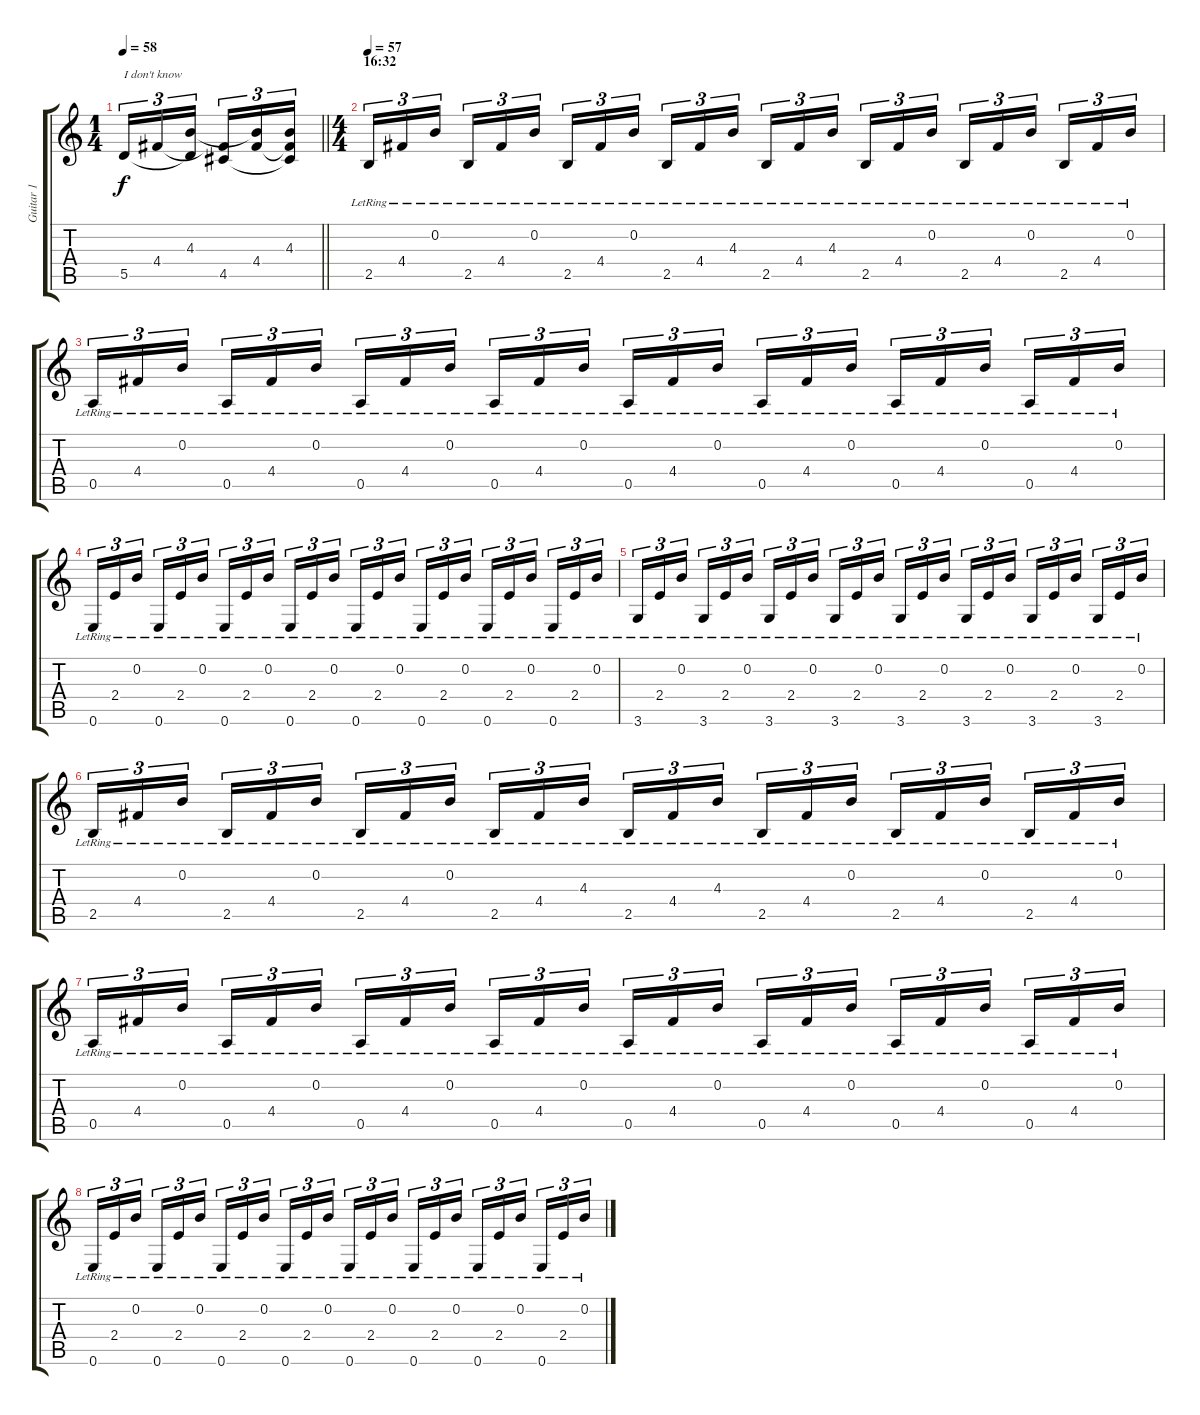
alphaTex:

\track ("Guitar 1" "Guitar 1") {instrument distortionguitar}
\staff {score tabs}
\tuning (E4 B3 G3 D3 A2 E2) {hide}
\ts (1 4)
\tempo 58
\clef g2
\barLineRight lightlight
\ks c
5.5.16{tu (3 2) txt "I don't know" dy f} 4.4.16{tu (3 2)} (4.3 5.5{t}).16{tu (3 2) beam splitsecondary} (4.4{t} 4.5).16{tu (3 2)} (4.3{t} 4.4).16{tu (3 2)} (4.3 4.4{t} 4.5{t}).16{tu (3 2)} |
\ts (4 4)
\section ("" "16:32")
\tempo 57
2.5{lr}.16{tu (3 2)} 4.4{lr}.16{tu (3 2)} 0.2{lr}.16{tu (3 2) beam splitsecondary} 2.5{lr}.16{tu (3 2)} 4.4{lr}.16{tu (3 2)} 0.2{lr}.16{tu (3 2)} 2.5{lr}.16{tu (3 2)} 4.4{lr}.16{tu (3 2)} 0.2{lr}.16{tu (3 2) beam splitsecondary} 2.5{lr}.16{tu (3 2)} 4.4{lr}.16{tu (3 2)} 4.3{lr}.16{tu (3 2)} 2.5{lr}.16{tu (3 2)} 4.4{lr}.16{tu (3 2)} 4.3{lr}.16{tu (3 2) beam splitsecondary} 2.5{lr}.16{tu (3 2)} 4.4{lr}.16{tu (3 2)} 0.2{lr}.16{tu (3 2)} 2.5{lr}.16{tu (3 2)} 4.4{lr}.16{tu (3 2)} 0.2{lr}.16{tu (3 2) beam splitsecondary} 2.5{lr}.16{tu (3 2)} 4.4{lr}.16{tu (3 2)} 0.2{lr}.16{tu (3 2)} |
0.5{lr}.16{tu (3 2)} 4.4{lr}.16{tu (3 2)} 0.2{lr}.16{tu (3 2) beam splitsecondary} 0.5{lr}.16{tu (3 2)} 4.4{lr}.16{tu (3 2)} 0.2{lr}.16{tu (3 2)} 0.5{lr}.16{tu (3 2)} 4.4{lr}.16{tu (3 2)} 0.2{lr}.16{tu (3 2) beam splitsecondary} 0.5{lr}.16{tu (3 2)} 4.4{lr}.16{tu (3 2)} 0.2{lr}.16{tu (3 2)} 0.5{lr}.16{tu (3 2)} 4.4{lr}.16{tu (3 2)} 0.2{lr}.16{tu (3 2) beam splitsecondary} 0.5{lr}.16{tu (3 2)} 4.4{lr}.16{tu (3 2)} 0.2{lr}.16{tu (3 2)} 0.5{lr}.16{tu (3 2)} 4.4{lr}.16{tu (3 2)} 0.2{lr}.16{tu (3 2) beam splitsecondary} 0.5{lr}.16{tu (3 2)} 4.4{lr}.16{tu (3 2)} 0.2{lr}.16{tu (3 2)} |
0.6{lr}.16{tu (3 2)} 2.4{lr}.16{tu (3 2)} 0.2{lr}.16{tu (3 2) beam splitsecondary} 0.6{lr}.16{tu (3 2)} 2.4{lr}.16{tu (3 2)} 0.2{lr}.16{tu (3 2)} 0.6{lr}.16{tu (3 2)} 2.4{lr}.16{tu (3 2)} 0.2{lr}.16{tu (3 2) beam splitsecondary} 0.6{lr}.16{tu (3 2)} 2.4{lr}.16{tu (3 2)} 0.2{lr}.16{tu (3 2)} 0.6{lr}.16{tu (3 2)} 2.4{lr}.16{tu (3 2)} 0.2{lr}.16{tu (3 2) beam splitsecondary} 0.6{lr}.16{tu (3 2)} 2.4{lr}.16{tu (3 2)} 0.2{lr}.16{tu (3 2)} 0.6{lr}.16{tu (3 2)} 2.4{lr}.16{tu (3 2)} 0.2{lr}.16{tu (3 2) beam splitsecondary} 0.6{lr}.16{tu (3 2)} 2.4{lr}.16{tu (3 2)} 0.2{lr}.16{tu (3 2)} |
3.6{lr}.16{tu (3 2)} 2.4{lr}.16{tu (3 2)} 0.2{lr}.16{tu (3 2) beam splitsecondary} 3.6{lr}.16{tu (3 2)} 2.4{lr}.16{tu (3 2)} 0.2{lr}.16{tu (3 2)} 3.6{lr}.16{tu (3 2)} 2.4{lr}.16{tu (3 2)} 0.2{lr}.16{tu (3 2) beam splitsecondary} 3.6{lr}.16{tu (3 2)} 2.4{lr}.16{tu (3 2)} 0.2{lr}.16{tu (3 2)} 3.6{lr}.16{tu (3 2)} 2.4{lr}.16{tu (3 2)} 0.2{lr}.16{tu (3 2) beam splitsecondary} 3.6{lr}.16{tu (3 2)} 2.4{lr}.16{tu (3 2)} 0.2{lr}.16{tu (3 2)} 3.6{lr}.16{tu (3 2)} 2.4{lr}.16{tu (3 2)} 0.2{lr}.16{tu (3 2) beam splitsecondary} 3.6{lr}.16{tu (3 2)} 2.4{lr}.16{tu (3 2)} 0.2{lr}.16{tu (3 2)} |
2.5{lr}.16{tu (3 2)} 4.4{lr}.16{tu (3 2)} 0.2{lr}.16{tu (3 2) beam splitsecondary} 2.5{lr}.16{tu (3 2)} 4.4{lr}.16{tu (3 2)} 0.2{lr}.16{tu (3 2)} 2.5{lr}.16{tu (3 2)} 4.4{lr}.16{tu (3 2)} 0.2{lr}.16{tu (3 2) beam splitsecondary} 2.5{lr}.16{tu (3 2)} 4.4{lr}.16{tu (3 2)} 4.3{lr}.16{tu (3 2)} 2.5{lr}.16{tu (3 2)} 4.4{lr}.16{tu (3 2)} 4.3{lr}.16{tu (3 2) beam splitsecondary} 2.5{lr}.16{tu (3 2)} 4.4{lr}.16{tu (3 2)} 0.2{lr}.16{tu (3 2)} 2.5{lr}.16{tu (3 2)} 4.4{lr}.16{tu (3 2)} 0.2{lr}.16{tu (3 2) beam splitsecondary} 2.5{lr}.16{tu (3 2)} 4.4{lr}.16{tu (3 2)} 0.2{lr}.16{tu (3 2)} |
0.5{lr}.16{tu (3 2)} 4.4{lr}.16{tu (3 2)} 0.2{lr}.16{tu (3 2) beam splitsecondary} 0.5{lr}.16{tu (3 2)} 4.4{lr}.16{tu (3 2)} 0.2{lr}.16{tu (3 2)} 0.5{lr}.16{tu (3 2)} 4.4{lr}.16{tu (3 2)} 0.2{lr}.16{tu (3 2) beam splitsecondary} 0.5{lr}.16{tu (3 2)} 4.4{lr}.16{tu (3 2)} 0.2{lr}.16{tu (3 2)} 0.5{lr}.16{tu (3 2)} 4.4{lr}.16{tu (3 2)} 0.2{lr}.16{tu (3 2) beam splitsecondary} 0.5{lr}.16{tu (3 2)} 4.4{lr}.16{tu (3 2)} 0.2{lr}.16{tu (3 2)} 0.5{lr}.16{tu (3 2)} 4.4{lr}.16{tu (3 2)} 0.2{lr}.16{tu (3 2) beam splitsecondary} 0.5{lr}.16{tu (3 2)} 4.4{lr}.16{tu (3 2)} 0.2{lr}.16{tu (3 2)} |
0.6{lr}.16{tu (3 2)} 2.4{lr}.16{tu (3 2)} 0.2{lr}.16{tu (3 2) beam splitsecondary} 0.6{lr}.16{tu (3 2)} 2.4{lr}.16{tu (3 2)} 0.2{lr}.16{tu (3 2)} 0.6{lr}.16{tu (3 2)} 2.4{lr}.16{tu (3 2)} 0.2{lr}.16{tu (3 2) beam splitsecondary} 0.6{lr}.16{tu (3 2)} 2.4{lr}.16{tu (3 2)} 0.2{lr}.16{tu (3 2)} 0.6{lr}.16{tu (3 2)} 2.4{lr}.16{tu (3 2)} 0.2{lr}.16{tu (3 2) beam splitsecondary} 0.6{lr}.16{tu (3 2)} 2.4{lr}.16{tu (3 2)} 0.2{lr}.16{tu (3 2)} 0.6{lr}.16{tu (3 2)} 2.4{lr}.16{tu (3 2)} 0.2{lr}.16{tu (3 2) beam splitsecondary} 0.6{lr}.16{tu (3 2)} 2.4{lr}.16{tu (3 2)} 0.2{lr}.16{tu (3 2)}
